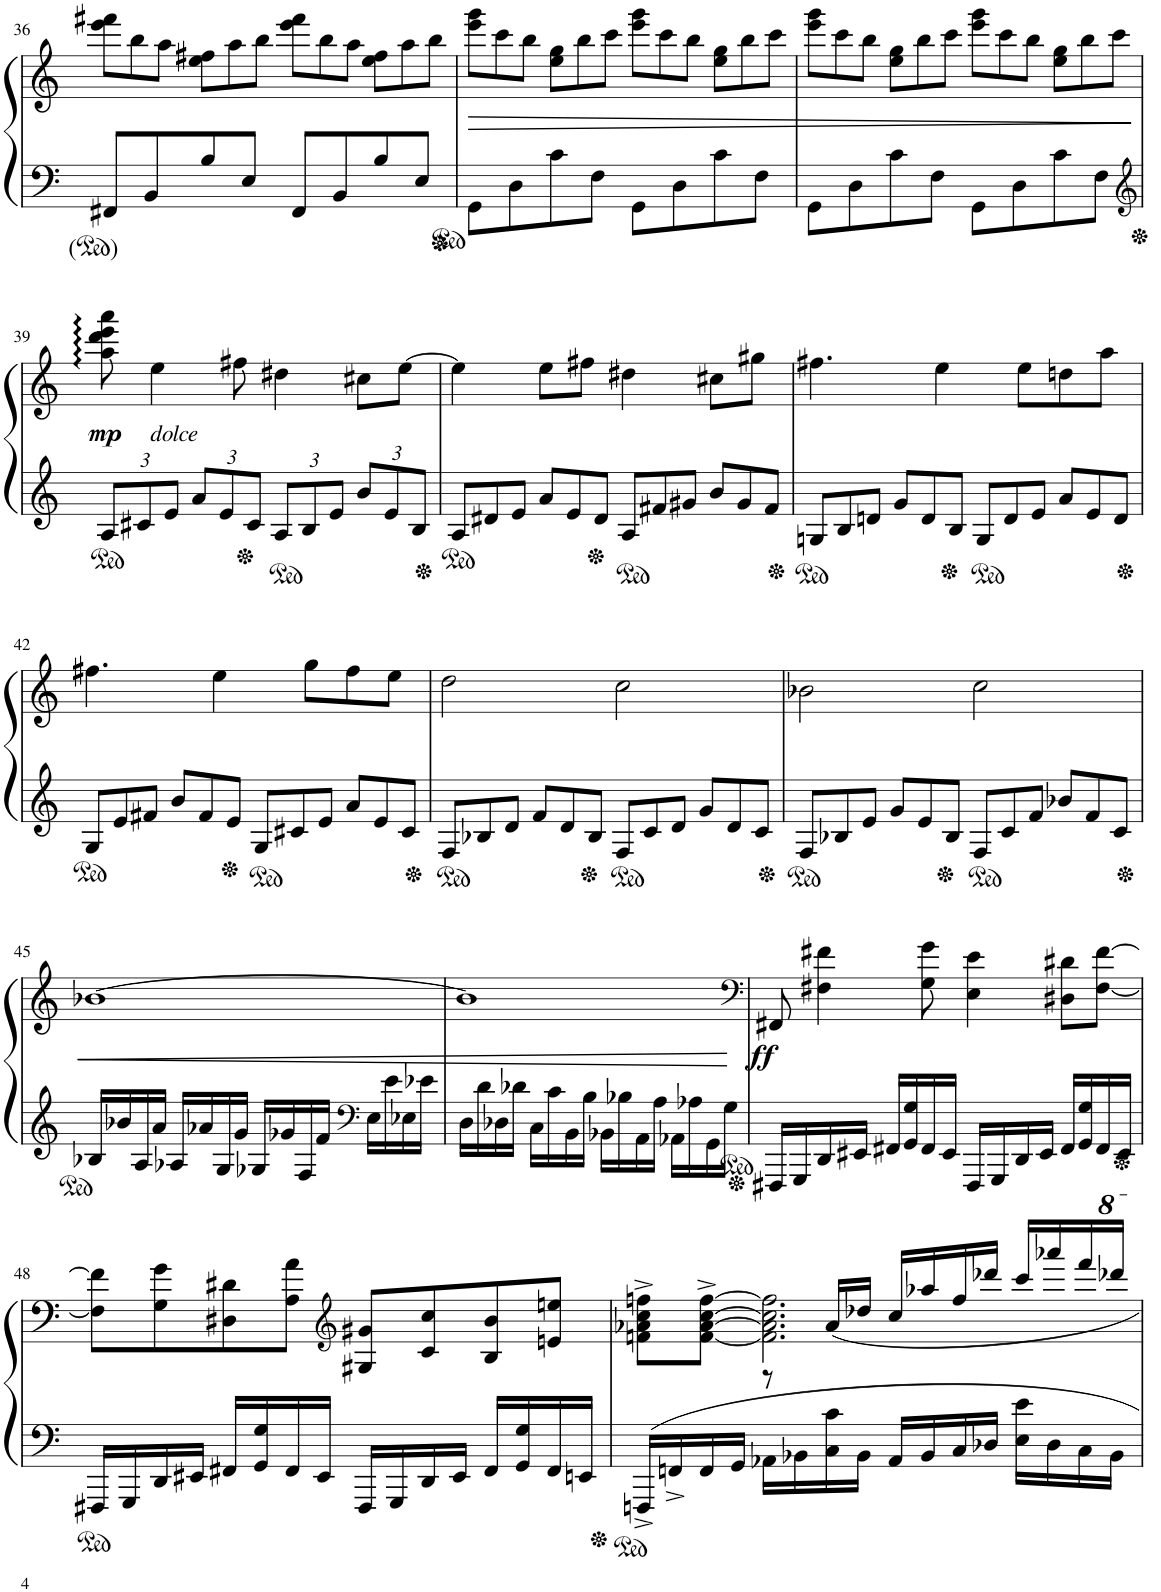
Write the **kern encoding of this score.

**kern	**kern	**dynam
*part1	*part1	*part1
*staff2	*staff1	*staff1/2
*I"Piano	*	*
*I'Pno.	*	*
!!LO:PB:g=z
*clefF4	*clefG2	*
*k[]	*k[]	*
*M4/4	*M4/4	*
*	*Xbrackettup	*
=36	=36	=36
8FF#X/L	12eee\ 12fff#X\L	.
.	12bb\	.
8BB/	.	.
.	12aa\J	.
8B/	12ee\ 12ff#X\L	.
.	12aa\	.
8E/J	.	.
.	12bb\J	.
8FF#/L	12eee\ 12fff#\L	.
.	12bb\	.
8BB/	.	.
.	12aa\J	.
8B/	12ee\ 12ff#\L	.
.	12aa\	.
8E/J	.	.
.	12bb\J	.
=37	=37	=37
!	!	!LO:HP:b
8GG\L	12eee\ 12ggg\L	>
.	12ccc\	.
8D\	.	.
.	12bb\J	.
8c\	12ee\ 12gg\L	.
.	12bb\	.
8F\J	.	.
.	12ccc\J	.
8GG\L	12eee\ 12ggg\L	.
.	12ccc\	.
8D\	.	.
.	12bb\J	.
8c\	12ee\ 12gg\L	.
.	12bb\	.
8F\J	.	.
.	12ccc\J	.
=38	=38	=38
8GG\L	12eee\ 12ggg\L	.
.	12ccc\	.
8D\	.	.
.	12bb\J	.
8c\	12ee\ 12gg\L	.
.	12bb\	.
8F\J	.	.
.	12ccc\J	.
8GG\L	12eee\ 12ggg\L	.
.	12ccc\	.
8D\	.	.
.	12bb\J	.
8c\	12ee\ 12gg\L	.
.	12bb\	.
8F\J	.	.
.	12ccc\J	.
.	.	]
!!LO:LB:g=z
=39	=39	=39
*clefG2	*	*
*Xbrackettup	*	*
!	!	!LO:DY:b
12A/L	8aa\ 8ddd\ 8eee\ 8aaa\	mp
12c#X/	.	.
!	!LO:TX:b:i:t=dolce	!
.	4ee\	.
12e/J	.	.
12a/L	.	.
12e/	.	.
.	8ff#X\	.
12c#/J	.	.
12A/L	4dd#X\	.
12B/	.	.
12e/J	.	.
12b/L	8cc#X\L	.
12e/	.	.
.	[8ee\J	.
12B/J	.	.
=40	=40	=40
12A/L	4ee\]	.
12d#X/	.	.
12e/J	.	.
12a/L	8ee\L	.
12e/	.	.
.	8ff#X\J	.
12d#/J	.	.
12A/L	4dd#X\	.
12f#X/	.	.
12g#X/J	.	.
12b/L	8cc#X\L	.
12g#/	.	.
.	8gg#X\J	.
12f#/J	.	.
=41	=41	=41
12Gn/L	4.ff#X\	.
12B/	.	.
12dn/J	.	.
12g/L	.	.
12d/	.	.
.	4ee\	.
12B/J	.	.
12G/L	.	.
12d/	.	.
.	8ee\L	.
12e/J	.	.
12a/L	8ddn\	.
12e/	.	.
.	8aa\J	.
12d/J	.	.
!!LO:LB:g=z
=42	=42	=42
12G/L	4.ff#X\	.
12e/	.	.
12f#X/J	.	.
12b/L	.	.
12f#/	.	.
.	4ee\	.
12e/J	.	.
12G/L	.	.
12c#X/	.	.
.	8gg\L	.
12e/J	.	.
12a/L	8ff#\	.
12e/	.	.
.	8ee\J	.
12c#/J	.	.
=43	=43	=43
12F/L	2dd\	.
12B-X/	.	.
12d/J	.	.
12f/L	.	.
12d/	.	.
12B-/J	.	.
12F/L	2cc\	.
12c/	.	.
12d/J	.	.
12g/L	.	.
12d/	.	.
12c/J	.	.
=44	=44	=44
12F/L	2b-X\	.
12B-X/	.	.
12e/J	.	.
12g/L	.	.
12e/	.	.
12B-/J	.	.
12F/L	2cc\	.
12c/	.	.
12f/J	.	.
12b-X/L	.	.
12f/	.	.
12c/J	.	.
!!LO:LB:g=z
=45	=45	=45
16B-X/LL	[1b-X	.
16b-X/	.	.
16A/	.	.
16a/JJ	.	.
16A-X/LL	.	.
16a-X/	.	.
16G/	.	.
16g/JJ	.	.
16G-X/LL	.	.
16g-X/	.	.
16F/	.	.
16f/JJ	.	.
*clefF4	*	*
16E\LL	.	.
16e\	.	.
16E-X\	.	.
16e-X\JJ	.	.
=46	=46	=46
16D\LL	1b-]	.
16d\	.	.
16D-X\	.	.
16d-X\JJ	.	.
16C\LL	.	.
16c\	.	.
16BB\	.	.
16B\JJ	.	.
16BB-X\LL	.	.
16B-X\	.	.
16AA\	.	.
16A\JJ	.	.
16AA-X\LL	.	.
16A-X\	.	.
16GG\	.	.
16G\JJ	.	.
=47	=47	=47
*	*clefF4	*
!	!	!LO:DY:a=2
16FFF#X/LL	8FF#X/	ff
16GGG/	.	.
16DD/	4F#X\ 4f#X\	.
16EE#X/JJ	.	.
16FF#X/LL	.	.
16GG/ 16G/	.	.
16FF#/	8G\ 8g\	.
16EE#/JJ	.	.
16FFF#/LL	4E\ 4e\	.
16GGG/	.	.
16DD/	.	.
16EE#/JJ	.	.
16FF#/LL	8D#X\ 8d#X\L	.
16GG/ 16G/	.	.
16FF#/	[8F#\ [8f#\J	.
16EE#/JJ	.	.
!!LO:LB:g=z
=48	=48	=48
16FFF#X/LL	8F#\] 8f#\]L	.
16GGG/	.	.
16DD/	8G\ 8g\	.
16EE#X/JJ	.	.
16FF#X/LL	8D#X\ 8d#X\	.
16GG/ 16G/	.	.
16FF#/	8A\ 8a\J	.
16EE#/JJ	.	.
*	*clefG2	*
16FFF#/LL	8G#X/ 8g#X/L	.
16GGG/	.	.
16DD/	8c/ 8cc/	.
16EE#/JJ	.	.
16FF#/LL	8B/ 8b/	.
16GG/ 16G/	.	.
16FF#/	8en/ 8een/J	.
16EEn/JJ	.	.
=49	=49	=49
*	*^	*
16FFFn^/LL	8fn\^> 8a-X\^> 8cc\^> 8ffn\^>L	4ryy	.
16FFn^/	.	.	.
16FF/	[8f\^> [>8a-\^> [>8cc\^> [>8ff\^>J	.	.
16GG/JJ	.	.	.
16AA-X\LL	2.f\] 2.a-\] 2.cc\] 2.ff\]	8r	.
16BB-X\	.	.	.
16C\ 16c\	.	16a-/LL	.
16BB-\JJ	.	16dd-X/JJ	.
16AA-/LL	.	16cc/LL	.
16BB-/	.	16aa-X/	.
16C/	.	16ff/	.
16D-X/JJ	.	16ddd-X/JJ	.
16E\ 16e\LL	.	16ccc/LL	.
16D-\	.	16aaa-X/	.
16C\	.	16fff/	.
16BB-\JJ	.	16dddd-X/JJ	.
*	*v	*v	*
=	=	=
*-	*-	*-
